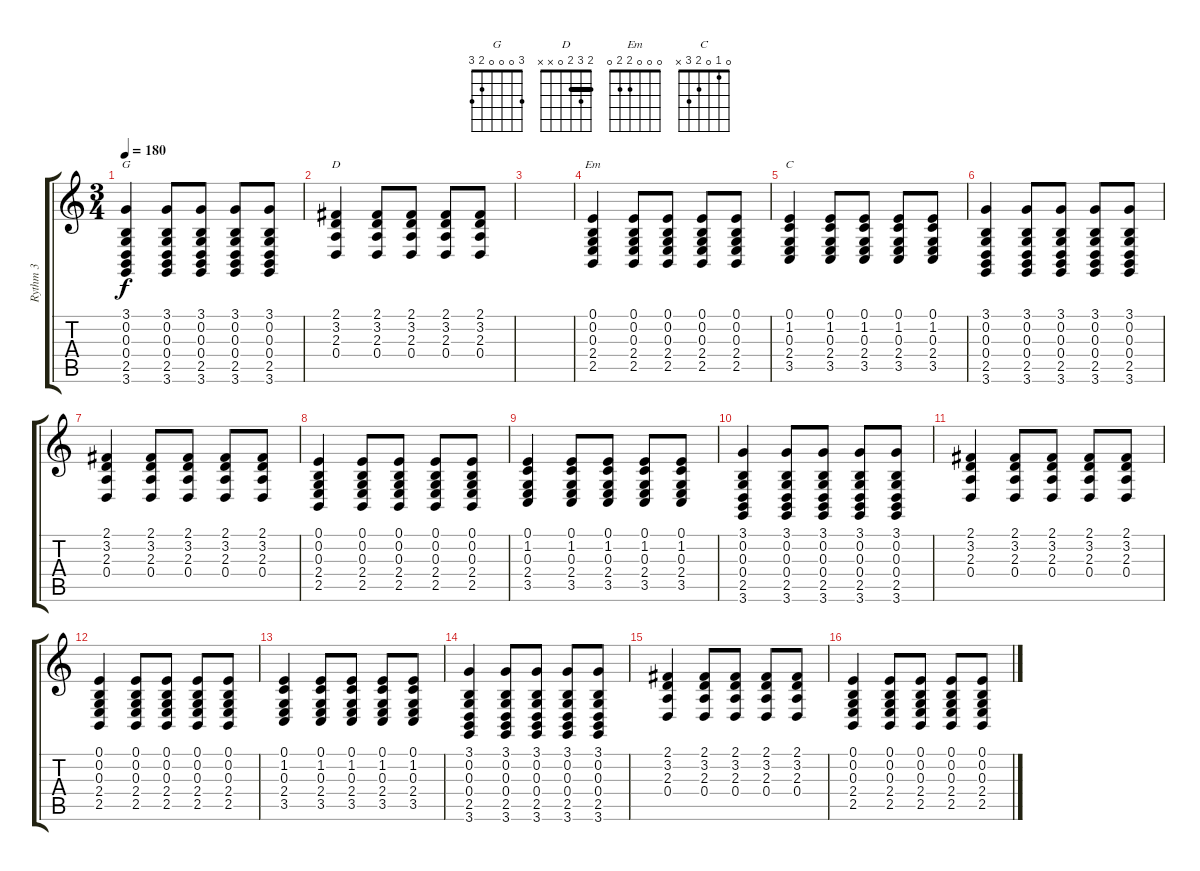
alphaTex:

\track ("Rythm 3" "Rythm 3") {instrument fx7echoes}
\staff {score tabs}
\tuning (E4 B3 G3 D3 A2 E2) {hide}
\chord ("G" 3 0 0 0 2 3)
\chord ("D" 2 3 2 0 x x) {barre 2}
\chord ("Em" 0 0 0 2 2 0)
\chord ("C" 0 1 0 2 3 x)
\ts (3 4)
\tempo 180
\clef g2
\ks c
(3.1 0.2 0.3 0.4 2.5 3.6).4{ch "G" dy f} (3.1 0.2 0.3 0.4 2.5 3.6).8 (3.1 0.2 0.3 0.4 2.5 3.6).8 (3.1 0.2 0.3 0.4 2.5 3.6).8 (3.1 0.2 0.3 0.4 2.5 3.6).8 |
(2.1 3.2 2.3 0.4).4{ch "D"} (2.1 3.2 2.3 0.4).8 (2.1 3.2 2.3 0.4).8 (2.1 3.2 2.3 0.4).8 (2.1 3.2 2.3 0.4).8 |
|
(0.1 0.2 0.3 2.4 2.5).4{ch "Em"} (0.1 0.2 0.3 2.4 2.5).8 (0.1 0.2 0.3 2.4 2.5).8 (0.1 0.2 0.3 2.4 2.5).8 (0.1 0.2 0.3 2.4 2.5).8 |
(0.1 1.2 0.3 2.4 3.5).4{ch "C"} (0.1 1.2 0.3 2.4 3.5).8 (0.1 1.2 0.3 2.4 3.5).8 (0.1 1.2 0.3 2.4 3.5).8 (0.1 1.2 0.3 2.4 3.5).8 |
(3.1 0.2 0.3 0.4 2.5 3.6).4 (3.1 0.2 0.3 0.4 2.5 3.6).8 (3.1 0.2 0.3 0.4 2.5 3.6).8 (3.1 0.2 0.3 0.4 2.5 3.6).8 (3.1 0.2 0.3 0.4 2.5 3.6).8 |
(2.1 3.2 2.3 0.4).4 (2.1 3.2 2.3 0.4).8 (2.1 3.2 2.3 0.4).8 (2.1 3.2 2.3 0.4).8 (2.1 3.2 2.3 0.4).8 |
(0.1 0.2 0.3 2.4 2.5).4 (0.1 0.2 0.3 2.4 2.5).8 (0.1 0.2 0.3 2.4 2.5).8 (0.1 0.2 0.3 2.4 2.5).8 (0.1 0.2 0.3 2.4 2.5).8 |
(0.1 1.2 0.3 2.4 3.5).4 (0.1 1.2 0.3 2.4 3.5).8 (0.1 1.2 0.3 2.4 3.5).8 (0.1 1.2 0.3 2.4 3.5).8 (0.1 1.2 0.3 2.4 3.5).8 |
(3.1 0.2 0.3 0.4 2.5 3.6).4 (3.1 0.2 0.3 0.4 2.5 3.6).8 (3.1 0.2 0.3 0.4 2.5 3.6).8 (3.1 0.2 0.3 0.4 2.5 3.6).8 (3.1 0.2 0.3 0.4 2.5 3.6).8 |
(2.1 3.2 2.3 0.4).4 (2.1 3.2 2.3 0.4).8 (2.1 3.2 2.3 0.4).8 (2.1 3.2 2.3 0.4).8 (2.1 3.2 2.3 0.4).8 |
(0.1 0.2 0.3 2.4 2.5).4 (0.1 0.2 0.3 2.4 2.5).8 (0.1 0.2 0.3 2.4 2.5).8 (0.1 0.2 0.3 2.4 2.5).8 (0.1 0.2 0.3 2.4 2.5).8 |
(0.1 1.2 0.3 2.4 3.5).4 (0.1 1.2 0.3 2.4 3.5).8 (0.1 1.2 0.3 2.4 3.5).8 (0.1 1.2 0.3 2.4 3.5).8 (0.1 1.2 0.3 2.4 3.5).8 |
(3.1 0.2 0.3 0.4 2.5 3.6).4 (3.1 0.2 0.3 0.4 2.5 3.6).8 (3.1 0.2 0.3 0.4 2.5 3.6).8 (3.1 0.2 0.3 0.4 2.5 3.6).8 (3.1 0.2 0.3 0.4 2.5 3.6).8 |
(2.1 3.2 2.3 0.4).4 (2.1 3.2 2.3 0.4).8 (2.1 3.2 2.3 0.4).8 (2.1 3.2 2.3 0.4).8 (2.1 3.2 2.3 0.4).8 |
(0.1 0.2 0.3 2.4 2.5).4 (0.1 0.2 0.3 2.4 2.5).8 (0.1 0.2 0.3 2.4 2.5).8 (0.1 0.2 0.3 2.4 2.5).8 (0.1 0.2 0.3 2.4 2.5).8
